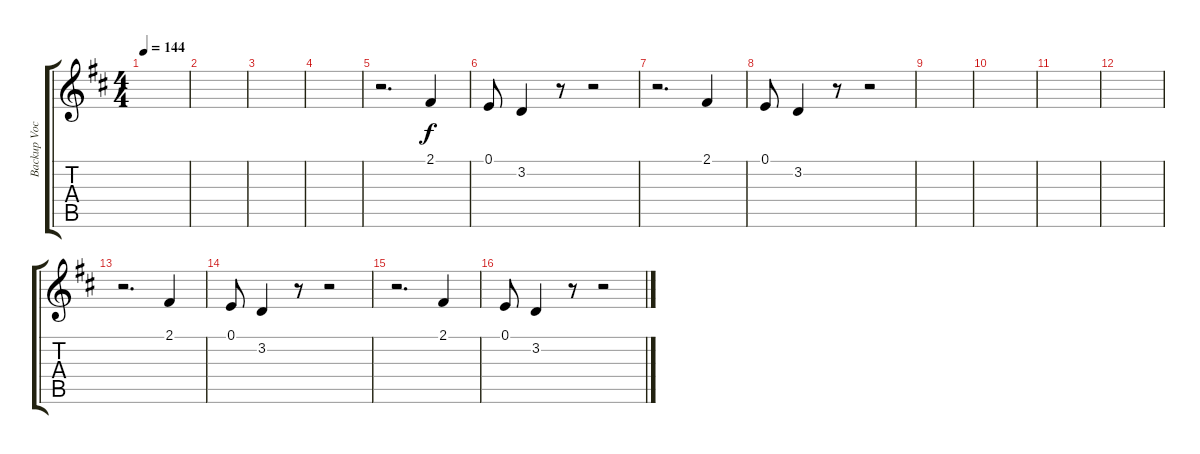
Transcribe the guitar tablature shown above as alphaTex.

\track ("Backup Vocals" "Backup Voc") {instrument altosax}
\staff {score tabs}
\tuning (E4 B3 G3 D3 A2 E2) {hide}
\ts (4 4)
\tempo 144
\clef g2
\ks d
|
|
|
|
r.2{d instrument altosax} 2.1.4 |
0.1.8 3.2.4 r.8 r.2 |
r.2{d} 2.1.4 |
0.1.8 3.2.4 r.8 r.2 |
|
|
|
|
r.2{d} 2.1.4 |
0.1.8 3.2.4 r.8 r.2 |
r.2{d} 2.1.4 |
0.1.8 3.2.4 r.8 r.2
